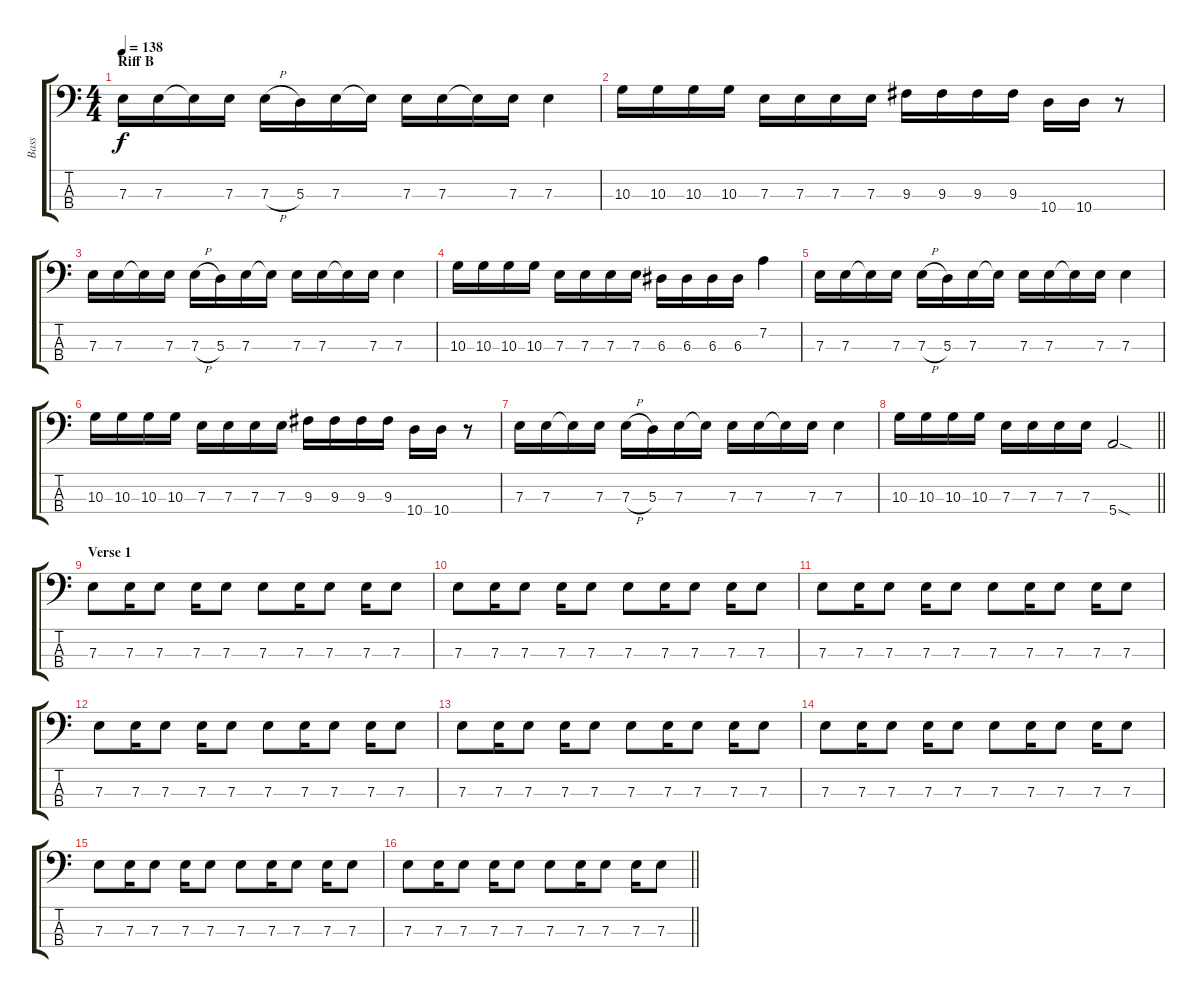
\track ("Bass" "Bass") {instrument electricbassfinger}
\staff {score tabs}
\tuning (G2 D2 A1 E1) {hide}
\ts (4 4)
\section ("" "Riff B")
\tempo 138
\clef f4
\ks c
7.3.16{dy f} 7.3.16 7.3{t}.16 7.3.16 7.3{h}.16 5.3.16 7.3.16 7.3{t}.16 7.3.16 7.3.16 7.3{t}.16 7.3.16 7.3.4 |
10.3.16 10.3.16 10.3.16 10.3.16 7.3.16 7.3.16 7.3.16 7.3.16 9.3.16 9.3.16 9.3.16 9.3.16 10.4.16 10.4.16 r.8 |
7.3.16 7.3.16 7.3{t}.16 7.3.16 7.3{h}.16 5.3.16 7.3.16 7.3{t}.16 7.3.16 7.3.16 7.3{t}.16 7.3.16 7.3.4 |
10.3.16 10.3.16 10.3.16 10.3.16 7.3.16 7.3.16 7.3.16 7.3.16 6.3.16 6.3.16 6.3.16 6.3.16 7.2.4 |
7.3.16 7.3.16 7.3{t}.16 7.3.16 7.3{h}.16 5.3.16 7.3.16 7.3{t}.16 7.3.16 7.3.16 7.3{t}.16 7.3.16 7.3.4 |
10.3.16 10.3.16 10.3.16 10.3.16 7.3.16 7.3.16 7.3.16 7.3.16 9.3.16 9.3.16 9.3.16 9.3.16 10.4.16 10.4.16 r.8 |
7.3.16 7.3.16 7.3{t}.16 7.3.16 7.3{h}.16 5.3.16 7.3.16 7.3{t}.16 7.3.16 7.3.16 7.3{t}.16 7.3.16 7.3.4 |
\barLineRight lightlight
10.3.16 10.3.16 10.3.16 10.3.16 7.3.16 7.3.16 7.3.16 7.3.16 5.4{sod}.2 |
\section ("" "Verse 1")
7.3.8 7.3.16 7.3.8 7.3.16 7.3.8 7.3.8 7.3.16 7.3.8 7.3.16 7.3.8 |
7.3.8 7.3.16 7.3.8 7.3.16 7.3.8 7.3.8 7.3.16 7.3.8 7.3.16 7.3.8 |
7.3.8 7.3.16 7.3.8 7.3.16 7.3.8 7.3.8 7.3.16 7.3.8 7.3.16 7.3.8 |
7.3.8 7.3.16 7.3.8 7.3.16 7.3.8 7.3.8 7.3.16 7.3.8 7.3.16 7.3.8 |
7.3.8 7.3.16 7.3.8 7.3.16 7.3.8 7.3.8 7.3.16 7.3.8 7.3.16 7.3.8 |
7.3.8 7.3.16 7.3.8 7.3.16 7.3.8 7.3.8 7.3.16 7.3.8 7.3.16 7.3.8 |
7.3.8 7.3.16 7.3.8 7.3.16 7.3.8 7.3.8 7.3.16 7.3.8 7.3.16 7.3.8 |
\barLineRight lightlight
7.3.8 7.3.16 7.3.8 7.3.16 7.3.8 7.3.8 7.3.16 7.3.8 7.3.16 7.3.8
